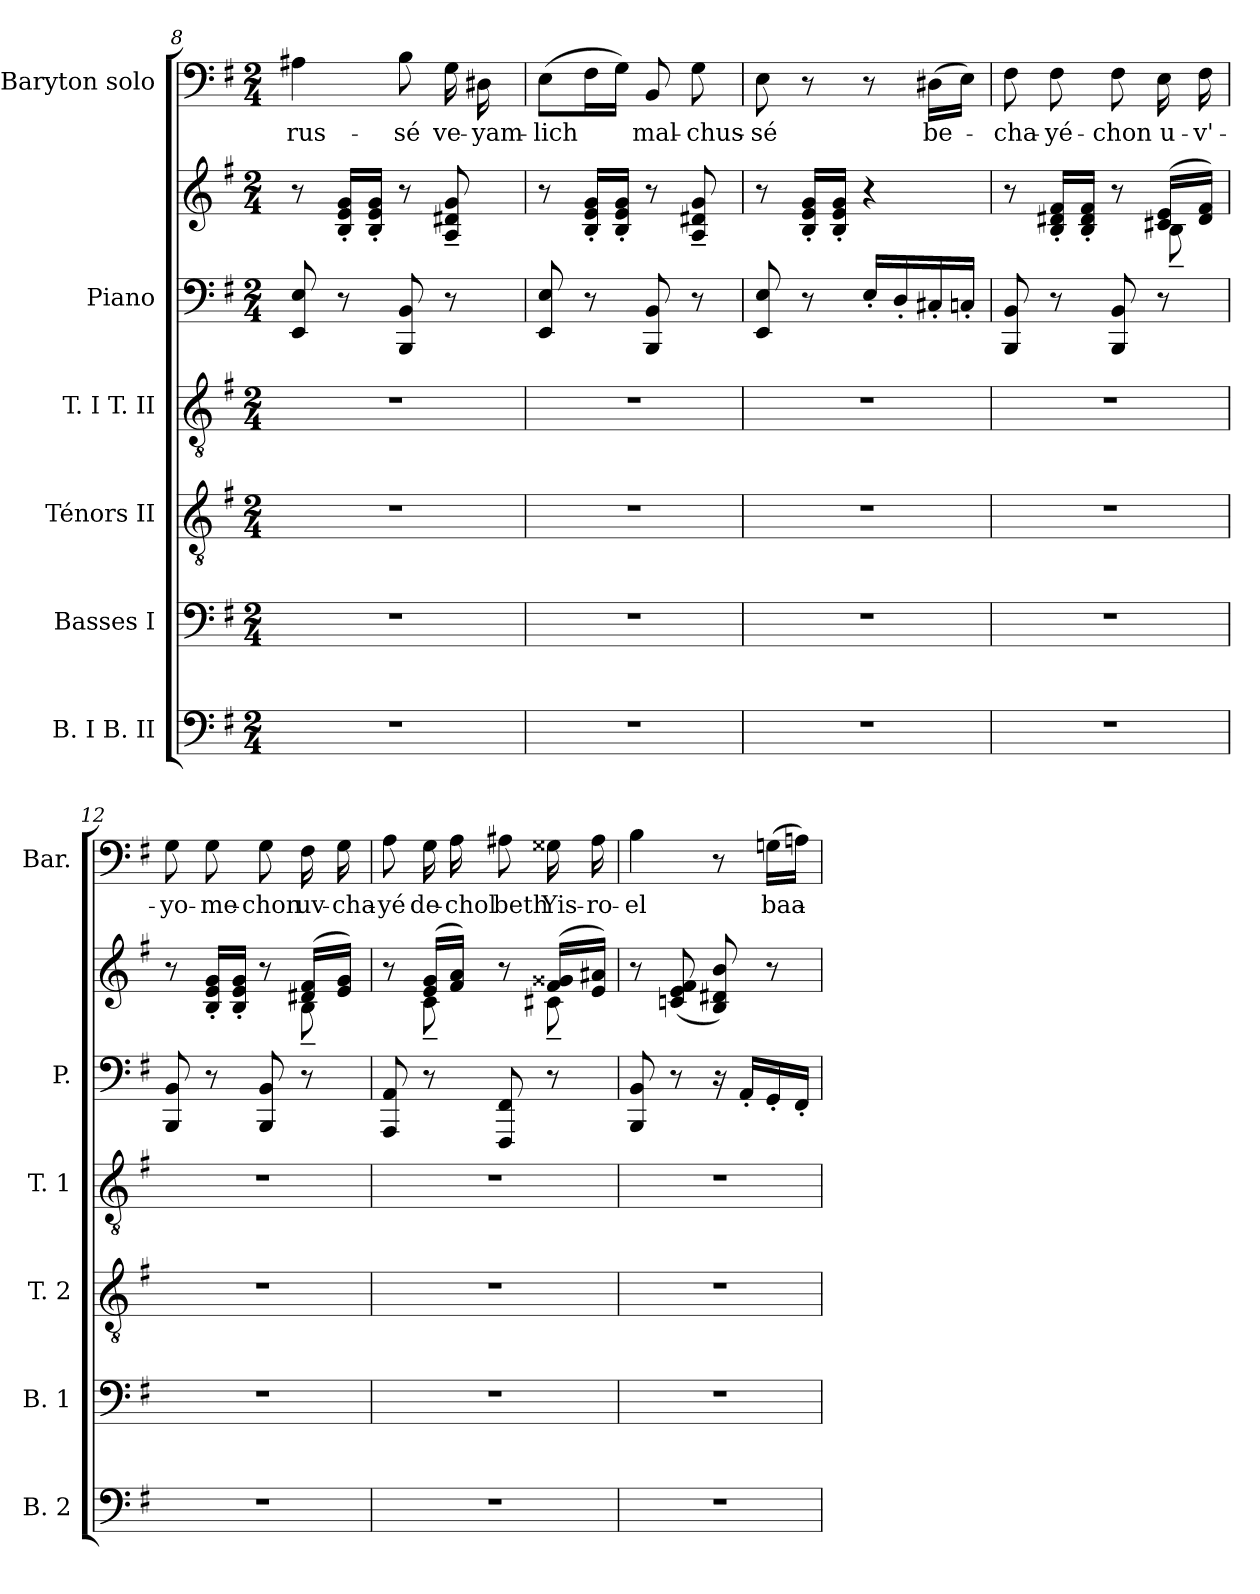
**kern	**kern	**kern	**kern	**kern	**kern	**kern	**text
*part6	*part5	*part4	*part3	*part2	*part2	*part1	*part1
*staff7	*staff6	*staff5	*staff4	*staff3	*staff2	*staff1	*staff1
*I"B. I B. II	*I"Basses I	*I"Ténors II	*I"T. I T. II	*I"Piano	*	*I"Baryton solo	*
*I'B. 2	*I'B. 1	*I'T. 2	*I'T. 1	*I'P.	*	*I'Bar.	*
*clefF4	*clefF4	*clefGv2	*clefGv2	*clefF4	*clefG2	*clefF4	*
*	*	*ITrd7c12	*ITrd7c12	*	*	*	*
*k[f#]	*k[f#]	*k[f#]	*k[f#]	*k[f#]	*k[f#]	*k[f#]	*
*e:	*e:	*e:	*e:	*e:	*e:	*e:	*
*M2/4	*M2/4	*M2/4	*M2/4	*M2/4	*M2/4	*M2/4	*
=8	=8	=8	=8	=8	=8	=8	=8
!LO:N:vis=1	!LO:N:vis=1	!LO:N:vis=1	!LO:N:vis=1	!	!	!	!
!	!	!	!	!	!	!	!LO:LY:b:color=#000000
2r	2r	2r	2r	8EEi/ 8Ei	8r	4A#Xi\	-rus-
.	.	.	.	8r	16Bi/' 16ei' 16gi'LL	.	.
.	.	.	.	.	16Bi/' 16ei' 16gi'JJ	.	.
!	!	!	!	!	!	!	!LO:LY:b:color=#000000
.	.	.	.	8BBBi/ 8BBi	8r	8Bi\	-sé
!	!	!	!	!	!	!	!LO:LY:b:color=#000000
.	.	.	.	8r	8Ai/~ 8d#Xi~ 8gi~	16Gi\	ve-
!	!	!	!	!	!	!	!LO:LY:b:color=#000000
.	.	.	.	.	.	16D#Xi\	-yam-
=9	=9	=9	=9	=9	=9	=9	=9
!LO:N:vis=1	!LO:N:vis=1	!LO:N:vis=1	!LO:N:vis=1	!	!	!	!
!	!	!	!	!	!	!	!LO:LY:b:color=#000000
2r	2r	2r	2r	8EEi/ 8Ei	8r	(8Ei\L	-lich
.	.	.	.	8r	16Bi/' 16ei' 16gi'LL	16F#i\L	.
.	.	.	.	.	16Bi/' 16ei' 16gi'JJ	16Gi\JJ)	.
!	!	!	!	!	!	!	!LO:LY:b:color=#000000
.	.	.	.	8BBBi/ 8BBi	8r	8BBi/	mal-
!	!	!	!	!	!	!	!LO:LY:b:color=#000000
.	.	.	.	8r	8Ai/~ 8d#Xi~ 8gi~	8Gi\	-chus-
=10	=10	=10	=10	=10	=10	=10	=10
!LO:N:vis=1	!LO:N:vis=1	!LO:N:vis=1	!LO:N:vis=1	!	!	!	!
!	!	!	!	!	!	!	!LO:LY:b:color=#000000
2r	2r	2r	2r	8EEi/ 8Ei	8r	8Ei\	-sé
.	.	.	.	8r	16Bi/' 16ei' 16gi'LL	8r	.
.	.	.	.	.	16Bi/' 16ei' 16gi'JJ	.	.
.	.	.	.	16E'i/LL	4r	8r	.
.	.	.	.	16D'i/	.	.	.
!	!	!	!	!	!	!	!LO:LY:b:color=#000000
.	.	.	.	16C#X'i/	.	(16D#Xi\LL	be-
.	.	.	.	16Cn'i/JJ	.	16Ei\JJ)	.
=11	=11	=11	=11	=11	=11	=11	=11
!LO:N:vis=1	!LO:N:vis=1	!LO:N:vis=1	!LO:N:vis=1	!	!	!	!
*	*	*	*	*	*^	*	*
!	!	!	!	!	!	!	!	!LO:LY:b:color=#000000
2r	2r	2r	2r	8BBBi/ 8BBi	8r	4ryy	8F#i\	-cha-
!	!	!	!	!	!	!	!	!LO:LY:b:color=#000000
.	.	.	.	8r	16Bi/' 16d#Xi' 16f#i'LL	.	8F#i\	-yé-
.	.	.	.	.	16Bi/' 16d#i' 16f#i'JJ	.	.	.
!	!	!	!	!	!	!	!	!LO:LY:b:color=#000000
.	.	.	.	8BBBi/ 8BBi	8r	8ryy	8F#i\	-chon
!	!	!	!	!	!	!	!	!LO:LY:b:color=#000000
.	.	.	.	8r	(16c#Xi/ 16eiLL	8B~i\	16Ei\	u-
!	!	!	!	!	!	!	!	!LO:LY:b:color=#000000
.	.	.	.	.	16d#i/ 16f#iJJ)	.	16F#i\	-v'-
!!LO:LB:g=z
=12	=12	=12	=12	=12	=12	=12	=12	=12
!LO:N:vis=1	!LO:N:vis=1	!LO:N:vis=1	!LO:N:vis=1	!	!	!	!	!
!	!	!	!	!	!	!	!	!LO:LY:b:color=#000000
2r	2r	2r	2r	8BBBi/ 8BBi	8r	4ryy	8Gi\	-yo-
!	!	!	!	!	!	!	!	!LO:LY:b:color=#000000
.	.	.	.	8r	16Bi/' 16ei' 16gi'LL	.	8Gi\	-me-
.	.	.	.	.	16Bi/' 16ei' 16gi'JJ	.	.	.
!	!	!	!	!	!	!	!	!LO:LY:b:color=#000000
.	.	.	.	8BBBi/ 8BBi	8r	8ryy	8Gi\	-chon
!	!	!	!	!	!	!	!	!LO:LY:b:color=#000000
.	.	.	.	8r	(16d#Xi/ 16f#iLL	8B~i\	16F#i\	uv-
!	!	!	!	!	!	!	!	!LO:LY:b:color=#000000
.	.	.	.	.	16ei/ 16giJJ)	.	16Gi\	-cha-
=13	=13	=13	=13	=13	=13	=13	=13	=13
!LO:N:vis=1	!LO:N:vis=1	!LO:N:vis=1	!LO:N:vis=1	!	!	!	!	!
!	!	!	!	!	!	!	!	!LO:LY:b:color=#000000
2r	2r	2r	2r	8AAAi/ 8AAi	8r	8ryy	8Ai\	-yé
!	!	!	!	!	!	!	!	!LO:LY:b:color=#000000
.	.	.	.	8r	(16ei/ 16giLL	8c~i\	16Gi\	de-
!	!	!	!	!	!	!	!	!LO:LY:b:color=#000000
.	.	.	.	.	16f#i/ 16aiJJ)	.	16Ai\	-chol
!	!	!	!	!	!	!	!	!LO:LY:b:color=#000000
.	.	.	.	8FFF#i/ 8FF#i	8r	8ryy	8A#Xi\	beth
!	!	!	!	!	!	!	!	!LO:LY:b:color=#000000
.	.	.	.	8r	(16f#i/ 16g##XiLL	8c#X~i\	16G##Xi\	Yis-
!	!	!	!	!	!	!	!	!LO:LY:b:color=#000000
.	.	.	.	.	16ei/ 16a#XiJJ)	.	16A#i\	-ro-
*	*	*	*	*	*v	*v	*	*
=14	=14	=14	=14	=14	=14	=14	=14
!LO:N:vis=1	!LO:N:vis=1	!LO:N:vis=1	!LO:N:vis=1	!	!	!	!
!	!	!	!	!	!	!	!LO:LY:b:color=#000000
2r	2r	2r	2r	8BBBi/ 8BBi	8r	4Bi\	-el
.	.	.	.	8r	(8cni/ 8ei 8f#i	.	.
.	.	.	.	16r	8Bi/ 8d#Xi 8bi)	8r	.
.	.	.	.	16AA'i/LL	.	.	.
!	!	!	!	!	!	!	!LO:LY:b:color=#000000
.	.	.	.	16GG'i/	8r	(16Gni\LL	baa-
.	.	.	.	16FF#'i/JJ	.	16Ani\JJ)	.
=	=	=	=	=	=	=	=
*-	*-	*-	*-	*-	*-	*-	*-
